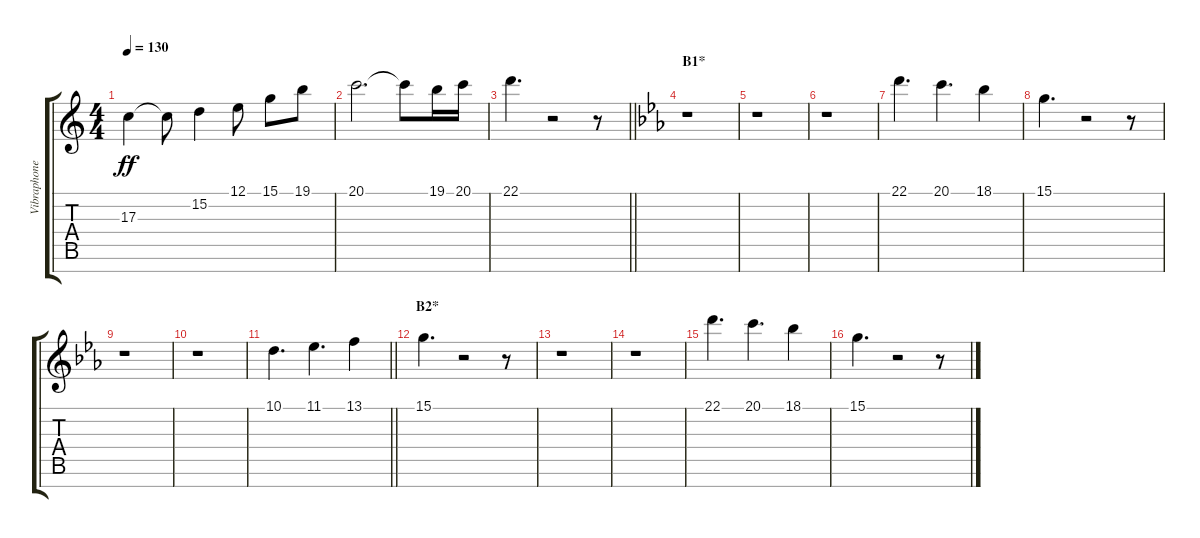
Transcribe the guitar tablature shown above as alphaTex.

\track ("Vibraphone" "Vibraphone") {instrument fx7echoes}
\staff {score tabs}
\tuning (E4 B3 G3 D3 A2 E2 B1) {hide}
\ts (4 4)
\tempo 130
\clef g2
\ks c
17.3{t}.4{dy ff} 17.3{t}.8 15.2.4 12.1.8 15.1.8 19.1.8 |
20.1.2{d} 20.1{t}.8 19.1.16 20.1.16 |
\barLineRight lightlight
22.1.4{d} r.2 r.8 |
\section ("" "B1*")
\ks eb
r.1 |
r.1 |
r.1 |
22.1.4{d} 20.1.4{d} 18.1.4 |
15.1.4{d} r.2 r.8 |
r.1 |
r.1 |
\barLineRight lightlight
10.1.4{d} 11.1.4{d} 13.1.4 |
\section ("" "B2*")
15.1.4{d} r.2 r.8 |
r.1 |
r.1 |
22.1.4{d} 20.1.4{d} 18.1.4 |
15.1.4{d} r.2 r.8
